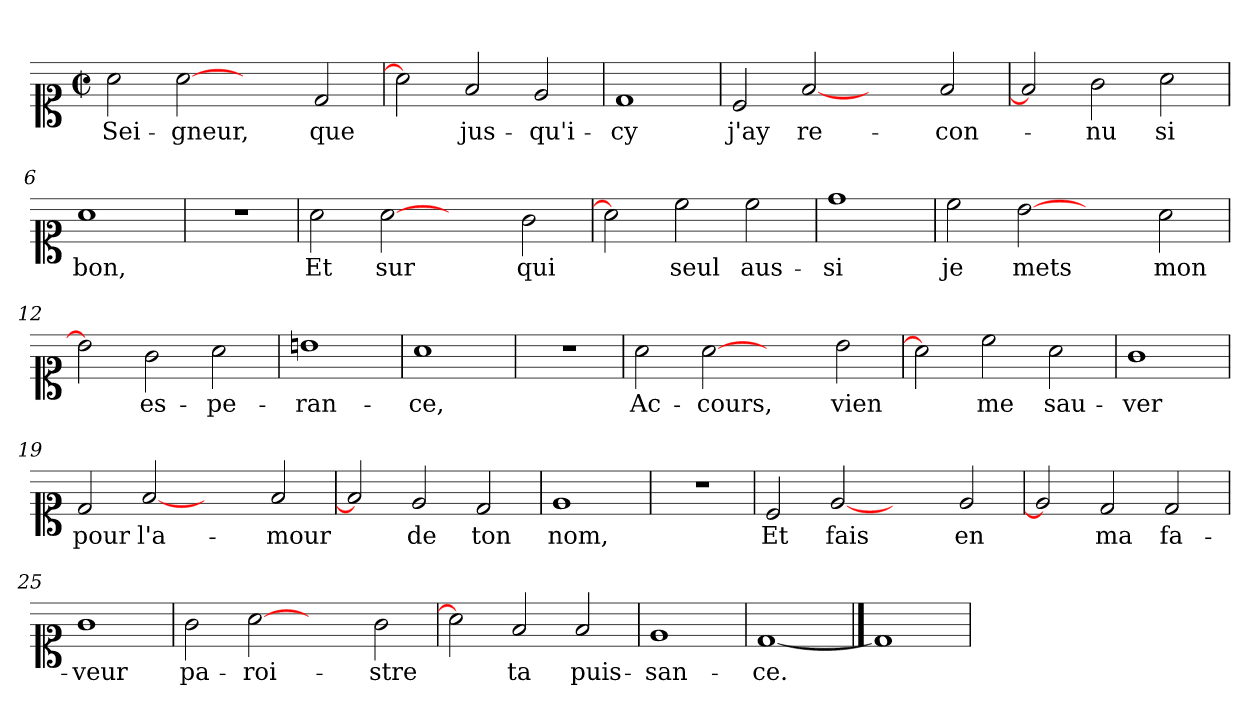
**kern	**text
*part1	*part1
*staff1	*staff1
*clefC1	*
*k[]	*
*C:	*
*M2/2	*
*met(c|)	*
=1	=1
2a\	Sei-
[2a	-gneur,
2ryy	.
2d/	que
=2	=2
2a]	.
2f/	jus-
2e/	-qu'i-
=3	=3
1d	-cy
=4	=4
2c/	j'ay
[2f	re-
2ryy	.
2f/	-con-
=5	=5
2f]	.
2g\	-nu
2a\	si
=6	=6
1a	bon,
!!LO:LB:g=z
=7	=7
1r	.
=8	=8
2a\	Et
[2a	sur
2ryy	.
2g\	qui
=9	=9
2a]	.
2cc\	seul
2cc\	aus-
=10	=10
1dd	-si
=11	=11
2cc\	je
[2b	mets
2ryy	.
2a\	mon
=12	=12
2b]	.
2g\	es-
2a\	-pe-
!!LO:LB:g=z
=13	=13
1bn	-ran-
=14	=14
1a	-ce,
=15	=15
1r	.
=16	=16
2a\	Ac-
[2a	-cours,
2ryy	.
2b\	vien
=17	=17
2a]	.
2cc\	me
2a\	sau-
=18	=18
1g	-ver
=19	=19
2d/	pour
[2f	l'a-
2ryy	.
2f/	-mour
!!LO:LB:g=z
=20	=20
2f]	.
2e/	de
2d/	ton
=21	=21
1e	nom,
=22	=22
1r	.
=23	=23
2c/	Et
[2e	fais
2ryy	.
2e/	en
=24	=24
2e]	.
2d/	ma
2d/	fa-
=25	=25
1g	-veur
=26	=26
2g\	pa-
[2a	-roi-
2ryy	.
2g\	-stre
!!LO:LB:g=z
=27	=27
2a]	.
2f/	ta
2f/	puis-
=28	=28
1e	-san-
=29	=29
[1d	-ce.
==30	==30
1d]	.
=	=
*-	*-
